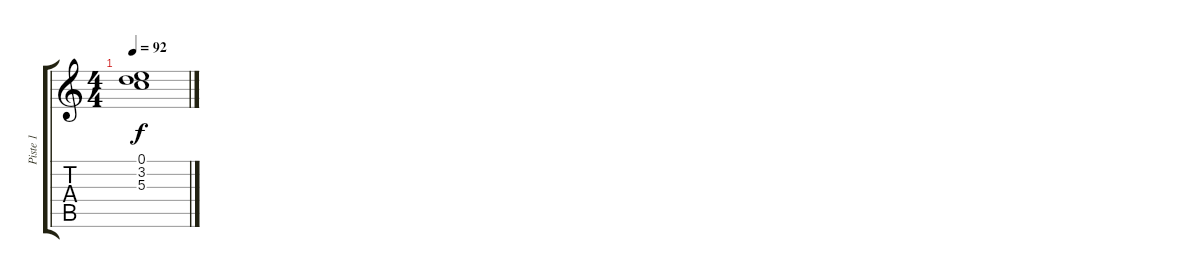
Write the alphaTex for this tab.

\track ("Piste 1" "Piste 1") {instrument acousticguitarsteel}
\staff {score tabs}
\tuning (E4 B3 G3 D3 A2 D2) {hide}
\ts (4 4)
\tempo 92
\clef g2
\ks c
(0.1{t} 3.2{t} 5.3{t}).1{dy f}
